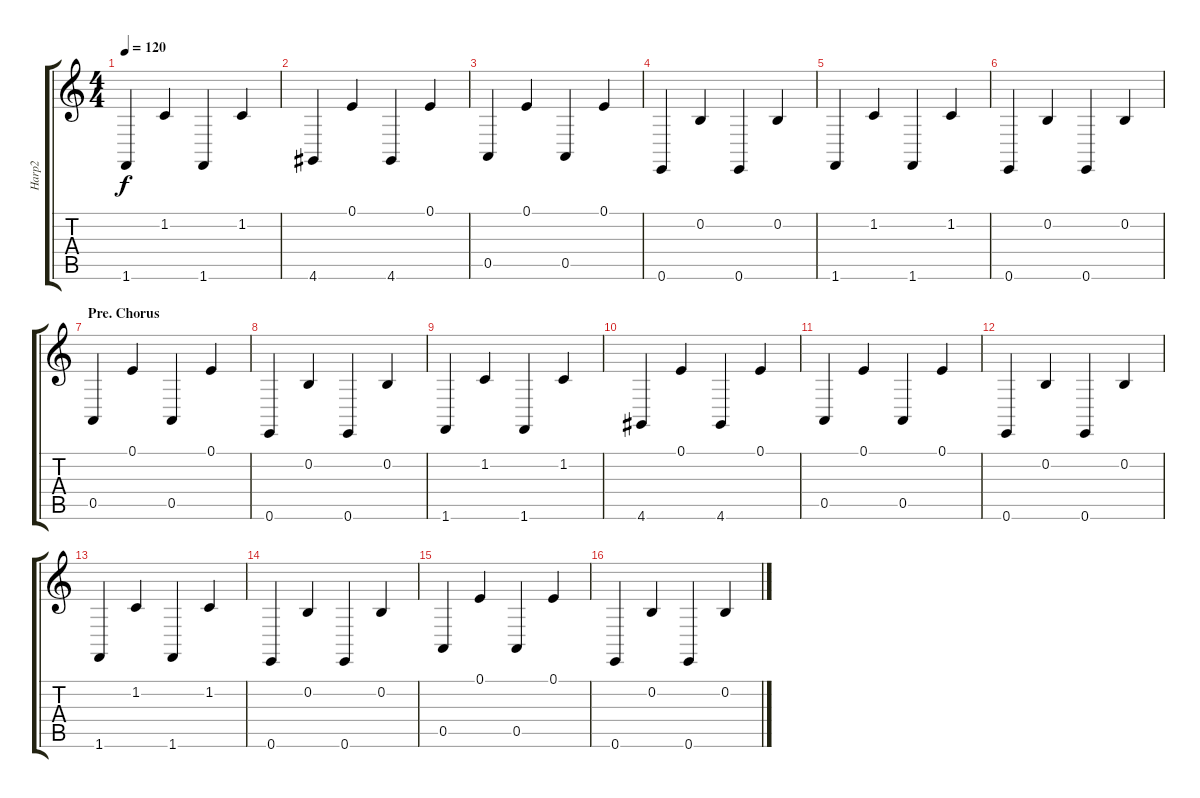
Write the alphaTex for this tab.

\track ("Harp2" "Harp2") {instrument orchestralharp}
\staff {score tabs}
\tuning (E4 B3 G3 D3 A2 E2) {hide}
\ts (4 4)
\tempo 120
\clef g2
\ks c
1.6.4{dy f} 1.2.4 1.6.4 1.2.4 |
4.6.4 0.1.4 4.6.4 0.1.4 |
0.5.4 0.1.4 0.5.4 0.1.4 |
0.6.4 0.2.4 0.6.4 0.2.4 |
1.6.4 1.2.4 1.6.4 1.2.4 |
0.6.4 0.2.4 0.6.4 0.2.4 |
\section ("" "Pre. Chorus")
0.5.4 0.1.4 0.5.4 0.1.4 |
0.6.4 0.2.4 0.6.4 0.2.4 |
1.6.4 1.2.4 1.6.4 1.2.4 |
4.6.4 0.1.4 4.6.4 0.1.4 |
0.5.4 0.1.4 0.5.4 0.1.4 |
0.6.4 0.2.4 0.6.4 0.2.4 |
1.6.4 1.2.4 1.6.4 1.2.4 |
0.6.4 0.2.4 0.6.4 0.2.4 |
0.5.4 0.1.4 0.5.4 0.1.4 |
0.6.4 0.2.4 0.6.4 0.2.4
